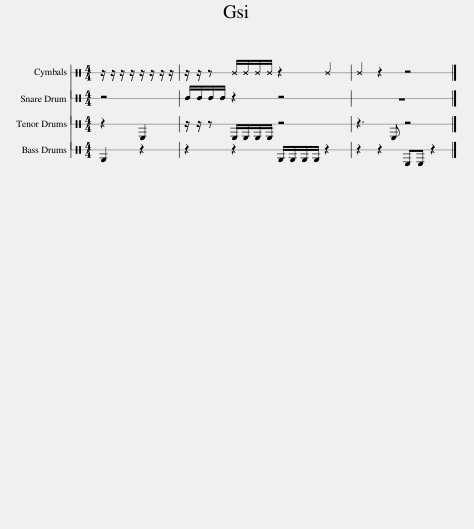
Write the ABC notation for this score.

X:1
%%score 1 2 3 4
L:1/8
M:4/4
I:linebreak $
K:C
V:1 perc stafflines=1
K:none
V:2 perc stafflines=1
K:none
V:3 perc stafflines=1
K:none
V:4 perc stafflines=1
K:none
V:1
 z/ z/ z/ z/ z/ z/ z/ z/ | z/ z/ z ^E/^E/^E/^E/ z2 ^E2 | ^E2 z2 z4 |] %3
V:2
 z4 | E/E/E/E/ z2 z4 | z8 |] %3
V:3
 z2 E,2 | z/ z/ z E,/E,/E,/E,/ z4 | z3 E, z4 |] %3
V:4
 G,2 z2 | z2 z2 G,/G,/G,/G,/ z2 | z2 z2 E,E, z2 |] %3
